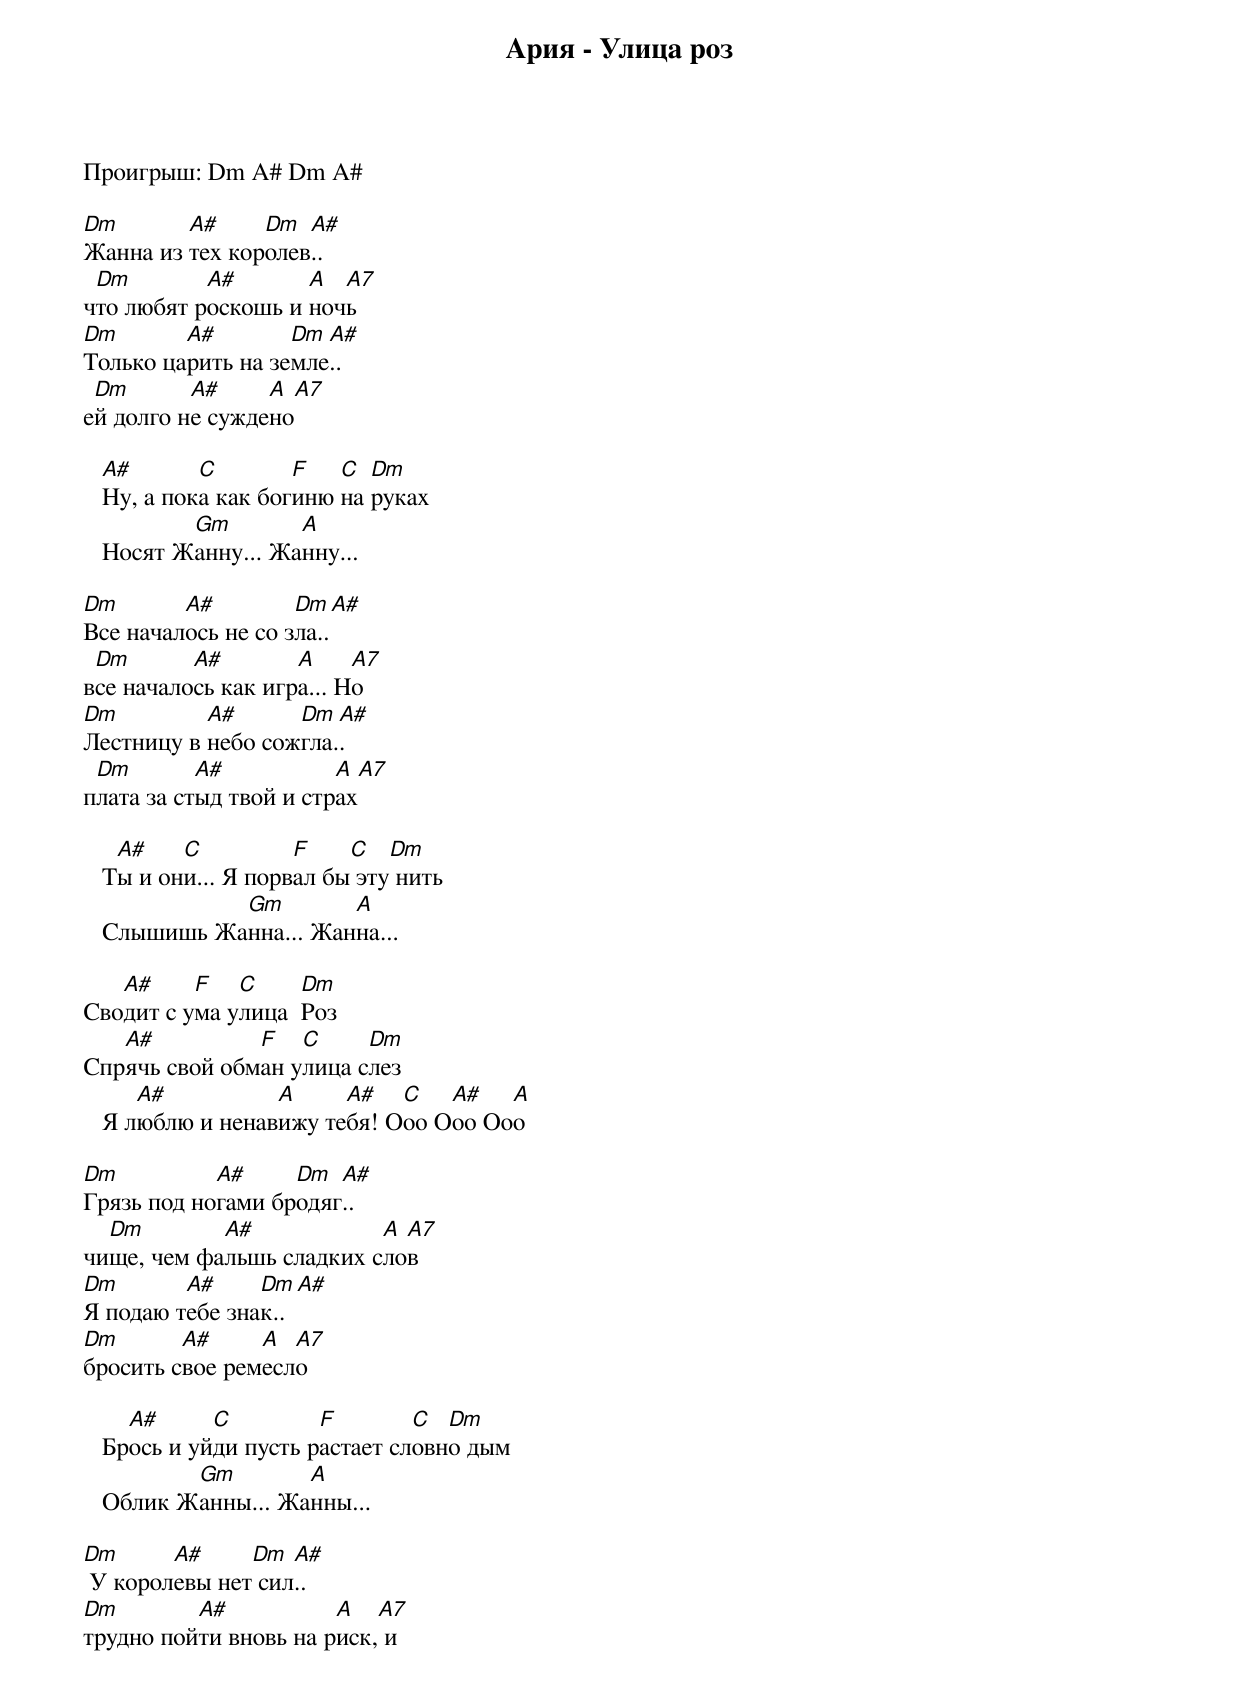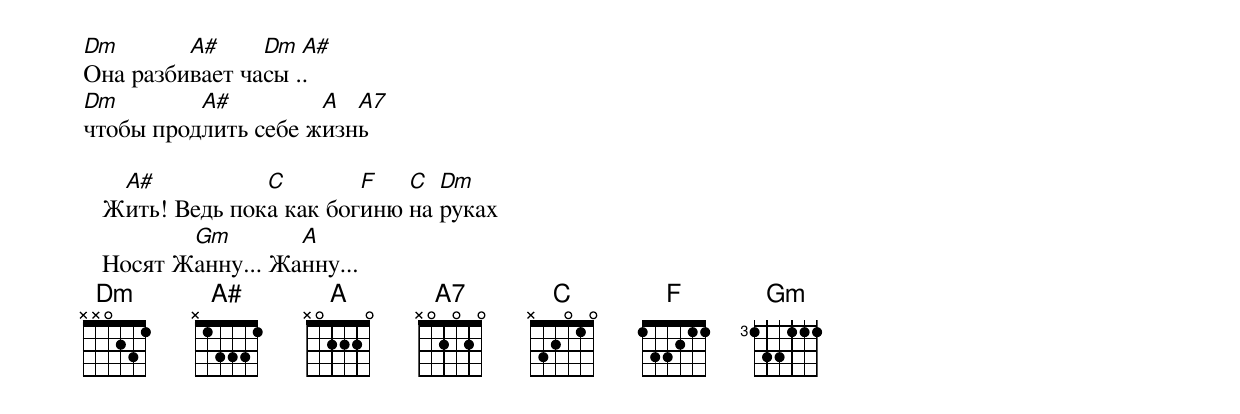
Ария - Улица роз

Проигрыш: Dm A# Dm A#

Dm       A#     Dm  A#
Жанна из тех королев..
 Dm        A#       A  A7
что любят роскошь и ночь
Dm       A#        Dm A#
Только царить на земле..
 Dm       A#     A A7
ей долго не суждено

   A#       C        F   C  Dm
   Ну, а пока как богиню на руках
          Gm        A
   Носят Жанну... Жанну...

Dm       A#         Dm  A#
Все началось не со зла..
 Dm       A#        A     A7
все началось как игра... Но
Dm         A#      Dm  A#
Лестницу в небо сожгла..
 Dm        A#           A A7
плата за стыд твой и страх

    A#    C          F    C   Dm
   Ты и они... Я порвал бы эту нить
             Gm        A
   Слышишь Жанна... Жанна...

   A#     F   C     Dm
Сводит с ума улица  Роз
   A#          F   C     Dm
Спрячь свой обман улица слез
      A#          A     A#   C   A#   A
   Я люблю и ненавижу тебя! Ooo Ooo Ooo

Dm          A#     Dm  A#
Грязь под ногами бродяг..
  Dm        A#            A A7
чище, чем фальшь сладких слов
Dm       A#     Dm A#
Я подаю тебе знак..
Dm       A#     A  A7
бросить свое ремесло

     A#      C         F        C  Dm
   Брось и уйди пусть растает словно дым
          Gm        A
   Облик Жанны... Жанны...

Dm      A#     Dm  A#
 У королевы нет сил..
Dm        A#           A   A7
трудно пойти вновь на риск, и
Dm       A#     Dm  A#
Она разбивает часы ..
Dm        A#         A  A7
чтобы продлить себе жизнь

    A#           C        F   C  Dm
   Жить! Ведь пока как богиню на руках
          Gm        A
   Носят Жанну... Жанну...
